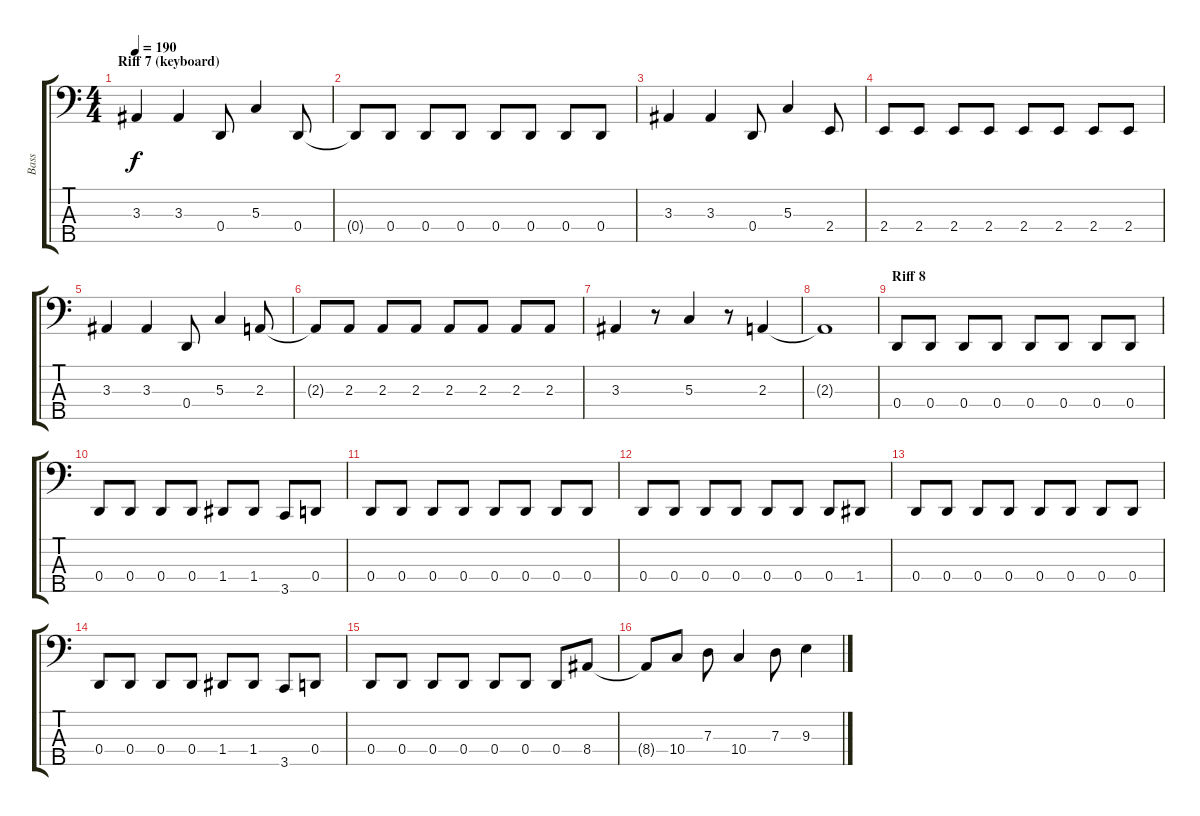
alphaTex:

\track ("Bass" "Bass") {instrument electricbasspick}
\staff {score tabs}
\tuning (F2 C2 G1 D1 A0) {hide}
\ts (4 4)
\section ("" "Riff 7 (keyboard)")
\tempo 190
\clef f4
\ks c
3.3.4{dy f} 3.3.4 0.4.8 5.3.4 0.4.8 |
0.4{t}.8 0.4.8 0.4.8 0.4.8 0.4.8 0.4.8 0.4.8 0.4.8 |
3.3.4 3.3.4 0.4.8 5.3.4 2.4.8 |
2.4.8 2.4.8 2.4.8 2.4.8 2.4.8 2.4.8 2.4.8 2.4.8 |
3.3.4 3.3.4 0.4.8 5.3.4 2.3.8 |
2.3{t}.8 2.3.8 2.3.8 2.3.8 2.3.8 2.3.8 2.3.8 2.3.8 |
3.3.4 r.8 5.3.4 r.8 2.3.4 |
2.3{t}.1 |
\section ("" "Riff 8")
0.4.8 0.4.8 0.4.8 0.4.8 0.4.8 0.4.8 0.4.8 0.4.8 |
0.4.8 0.4.8 0.4.8 0.4.8 1.4.8 1.4.8 3.5.8 0.4.8 |
0.4.8 0.4.8 0.4.8 0.4.8 0.4.8 0.4.8 0.4.8 0.4.8 |
0.4.8 0.4.8 0.4.8 0.4.8 0.4.8 0.4.8 0.4.8 1.4.8 |
0.4.8 0.4.8 0.4.8 0.4.8 0.4.8 0.4.8 0.4.8 0.4.8 |
0.4.8 0.4.8 0.4.8 0.4.8 1.4.8 1.4.8 3.5.8 0.4.8 |
0.4.8 0.4.8 0.4.8 0.4.8 0.4.8 0.4.8 0.4.8 8.4.8 |
8.4{t}.8 10.4.8 7.3.8 10.4.4 7.3.8 9.3.4
